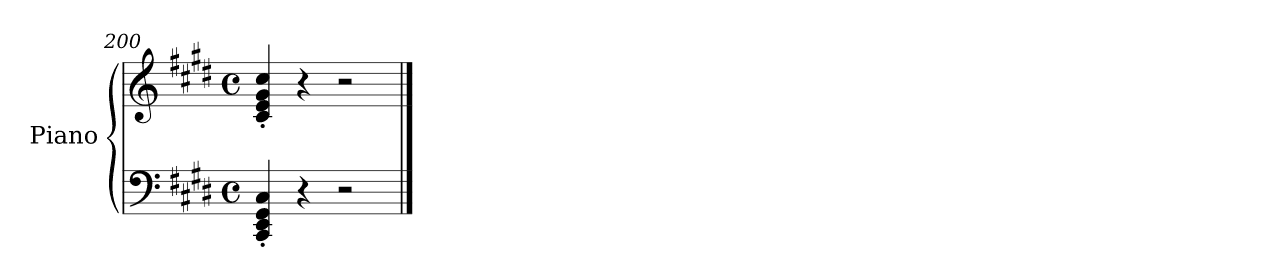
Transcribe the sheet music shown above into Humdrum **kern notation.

**kern	**kern
*part1	*part1
*staff2	*staff1
*I"Piano	*
*I'Pno	*
*clefF4	*clefG2
*k[f#c#g#d#]	*k[f#c#g#d#]
*M4/4	*M4/4
*met(c)	*met(c)
=200	=200
4CC#/' 4EE/' 4GG#/' 4C#/'	4c#/' 4e/' 4g#/' 4cc#/'
4r	4r
2r	2r
==	==
*-	*-
